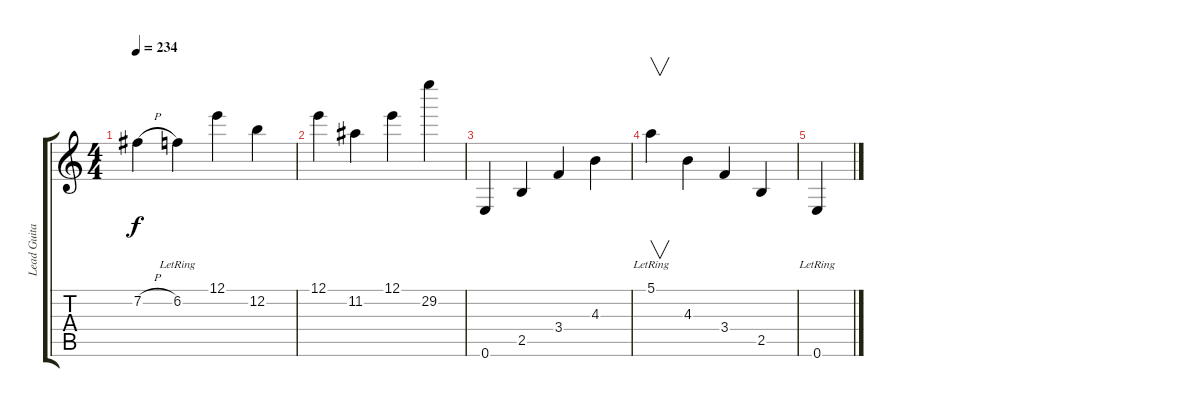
\track ("Lead Guitar" "Lead Guita") {instrument overdrivenguitar}
\staff {score tabs}
\tuning (E4 B3 G3 D3 A2 E2) {hide}
\ts (4 4)
\tempo 234
\clef g2
\ks c
7.2{h}.4{dy f} 6.2{lr}.4 12.1.4 12.2.4 |
12.1.4 11.2.4 12.1.4 29.2.4 |
0.6.4 2.5.4 3.4.4 4.3.4 |
5.1{lr}.4{v} 4.3.4 3.4.4 2.5.4 |
0.6{lr}.4
